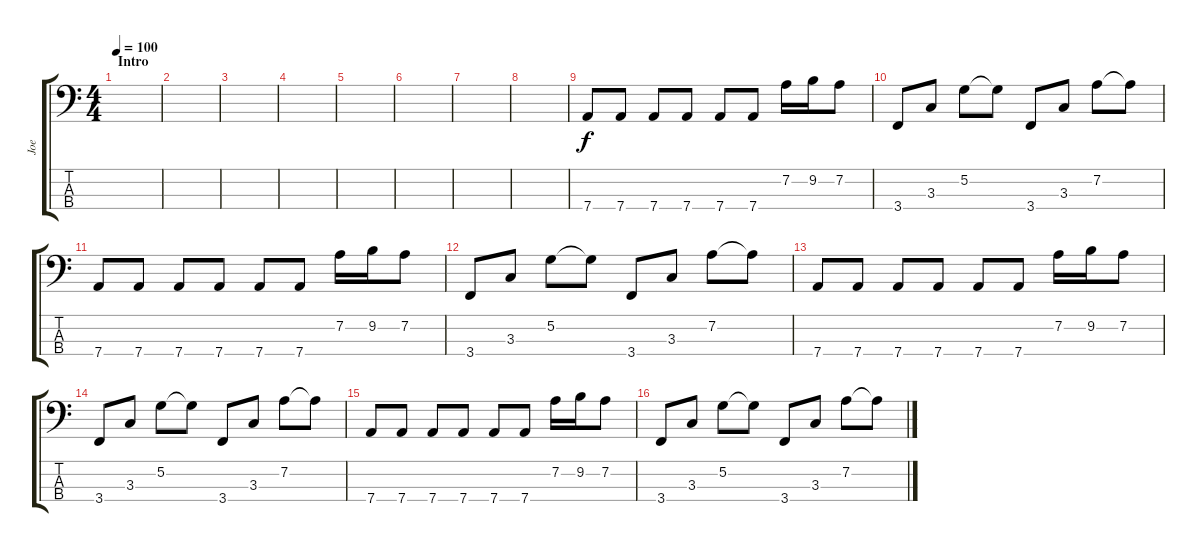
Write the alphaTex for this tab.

\track ("Joe" "Joe") {instrument electricbasspick}
\staff {score tabs}
\tuning (G2 D2 A1 D1) {hide}
\ts (4 4)
\section ("" "Intro")
\tempo 100
\clef f4
\ks c
|
|
|
|
|
|
|
|
7.4.8 7.4.8 7.4.8 7.4.8 7.4.8 7.4.8 7.2.16 9.2.16 7.2.8 |
3.4.8 3.3.8 5.2.8 5.2{t}.8 3.4.8 3.3.8 7.2.8 7.2{t}.8 |
7.4.8 7.4.8 7.4.8 7.4.8 7.4.8 7.4.8 7.2.16 9.2.16 7.2.8 |
3.4.8 3.3.8 5.2.8 5.2{t}.8 3.4.8 3.3.8 7.2.8 7.2{t}.8 |
7.4.8 7.4.8 7.4.8 7.4.8 7.4.8 7.4.8 7.2.16 9.2.16 7.2.8 |
3.4.8 3.3.8 5.2.8 5.2{t}.8 3.4.8 3.3.8 7.2.8 7.2{t}.8 |
7.4.8 7.4.8 7.4.8 7.4.8 7.4.8 7.4.8 7.2.16 9.2.16 7.2.8 |
3.4.8 3.3.8 5.2.8 5.2{t}.8 3.4.8 3.3.8 7.2.8 7.2{t}.8
